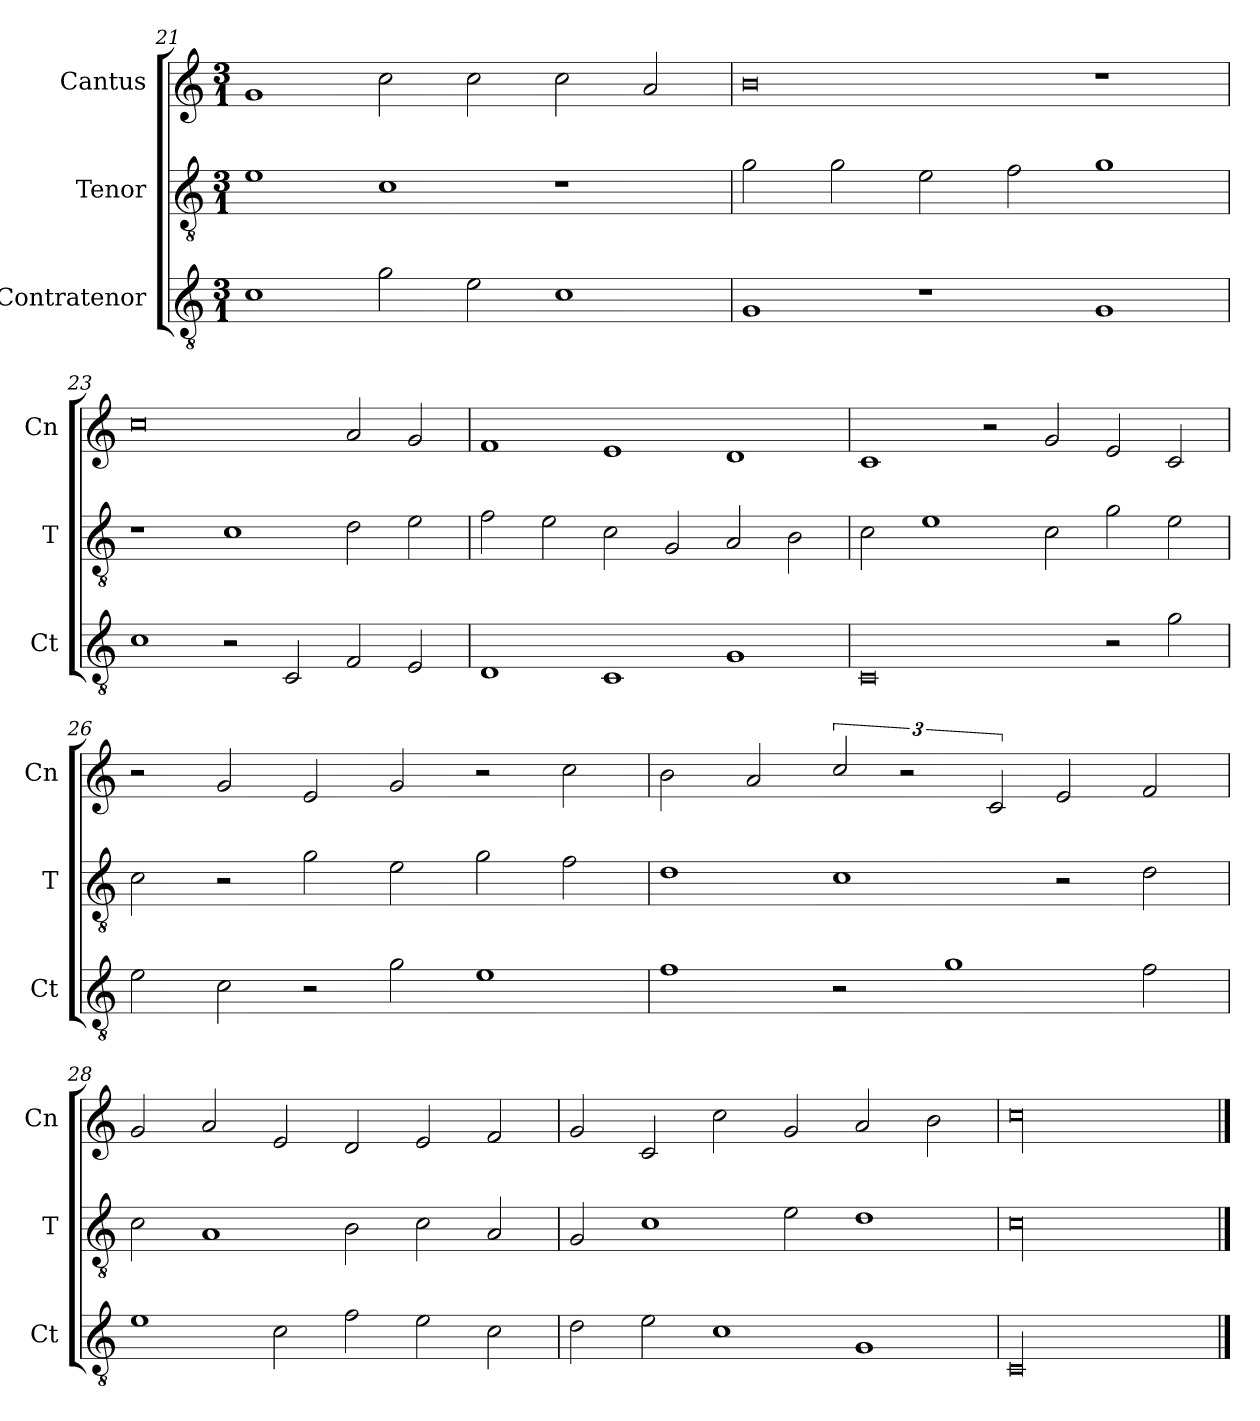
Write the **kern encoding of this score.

**kern	**kern	**kern
*part3	*part2	*part1
*staff3	*staff2	*staff1
*I"Contratenor	*I"Tenor	*I"Cantus
*I'Ct	*I'T	*I'Cn
*clefGv2	*clefGv2	*clefG2
*k[]	*k[]	*k[]
*M3/1	*M3/1	*M3/1
=21	=21	=21
1c	1e	1g
2g\	1c	2cc\
2e\	.	2cc\
1c	1r	2cc\
.	.	2a/
=22	=22	=22
1G	2g\	0b
.	2g\	.
1r	2e\	.
.	2f\	.
1G	1g	1r
=23	=23	=23
1c	1r	0cc
2r	1c	.
2C/	.	.
2F/	2d\	2a/
2E/	2e\	2g/
=24	=24	=24
1D	2f\	1f
.	2e\	.
1C	2c\	1e
.	2G/	.
1G	2A/	1d
.	2B\	.
=25	=25	=25
0C	2c\	1c
.	1e	.
.	.	2r
.	2c\	2g/
2r	2g\	2e/
2g\	2e\	2c/
=26	=26	=26
2e\	2c\	2r
2c\	2r	2g/
2r	2g\	2e/
2g\	2e\	2g/
1e	2g\	2r
.	2f\	2cc\
=27	=27	=27
1f	1d	2b\
.	.	2a/
2r	1c	3cc/
.	.	3r
1g	.	.
.	.	3c/
.	2r	2e/
2f\	2d\	2f/
=28	=28	=28
1e	2c\	2g/
.	1A	2a/
2c\	.	2e/
2f\	2B\	2d/
2e\	2c\	2e/
2c\	2A/	2f/
=29	=29	=29
2d\	2G/	2g/
2e\	1c	2c/
1c	.	2cc\
.	2e\	2g/
1G	1d	2a/
.	.	2b\
=30	=30	=30
!LO:N:vis=00	!LO:N:vis=00	!LO:N:vis=00
0.C	0.c	0.cc
==	==	==
*-	*-	*-
